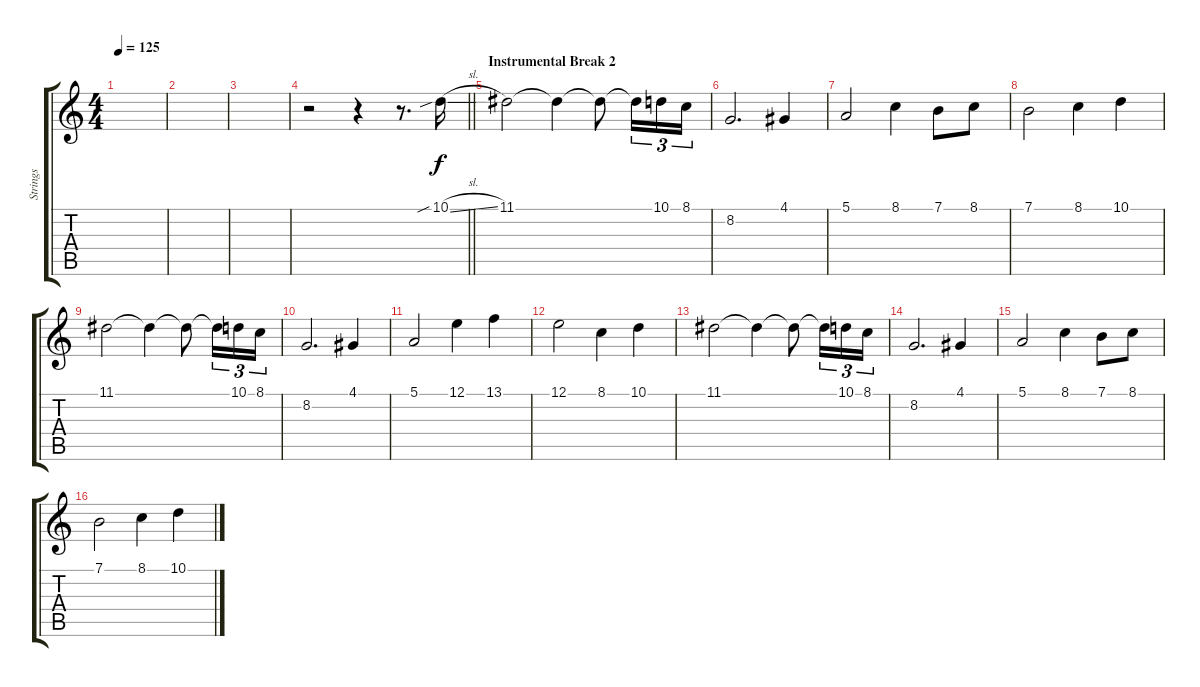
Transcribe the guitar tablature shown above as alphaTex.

\track ("Strings" "Strings") {instrument stringensemble1}
\staff {score tabs}
\tuning (E4 B3 G3 D3 A2 E2) {hide}
\ts (4 4)
\tempo 125
\clef g2
\ks c
|
|
|
\barLineRight lightlight
r.2 r.4 r.8{d} 10.1{sib sl}.16 |
\section ("" "Instrumental Break 2")
11.1.2 11.1{t}.4 11.1{t}.8 11.1{t}.16{tu (3 2)} 10.1.16{tu (3 2)} 8.1.16{tu (3 2)} |
8.2.2{d} 4.1.4 |
5.1.2 8.1.4 7.1.8 8.1.8 |
7.1.2 8.1.4 10.1.4 |
11.1.2 11.1{t}.4 11.1{t}.8 11.1{t}.16{tu (3 2)} 10.1.16{tu (3 2)} 8.1.16{tu (3 2)} |
8.2.2{d} 4.1.4 |
5.1.2 12.1.4 13.1.4 |
12.1.2 8.1.4 10.1.4 |
11.1.2 11.1{t}.4 11.1{t}.8 11.1{t}.16{tu (3 2)} 10.1.16{tu (3 2)} 8.1.16{tu (3 2)} |
8.2.2{d} 4.1.4 |
5.1.2 8.1.4 7.1.8 8.1.8 |
7.1.2 8.1.4 10.1.4
